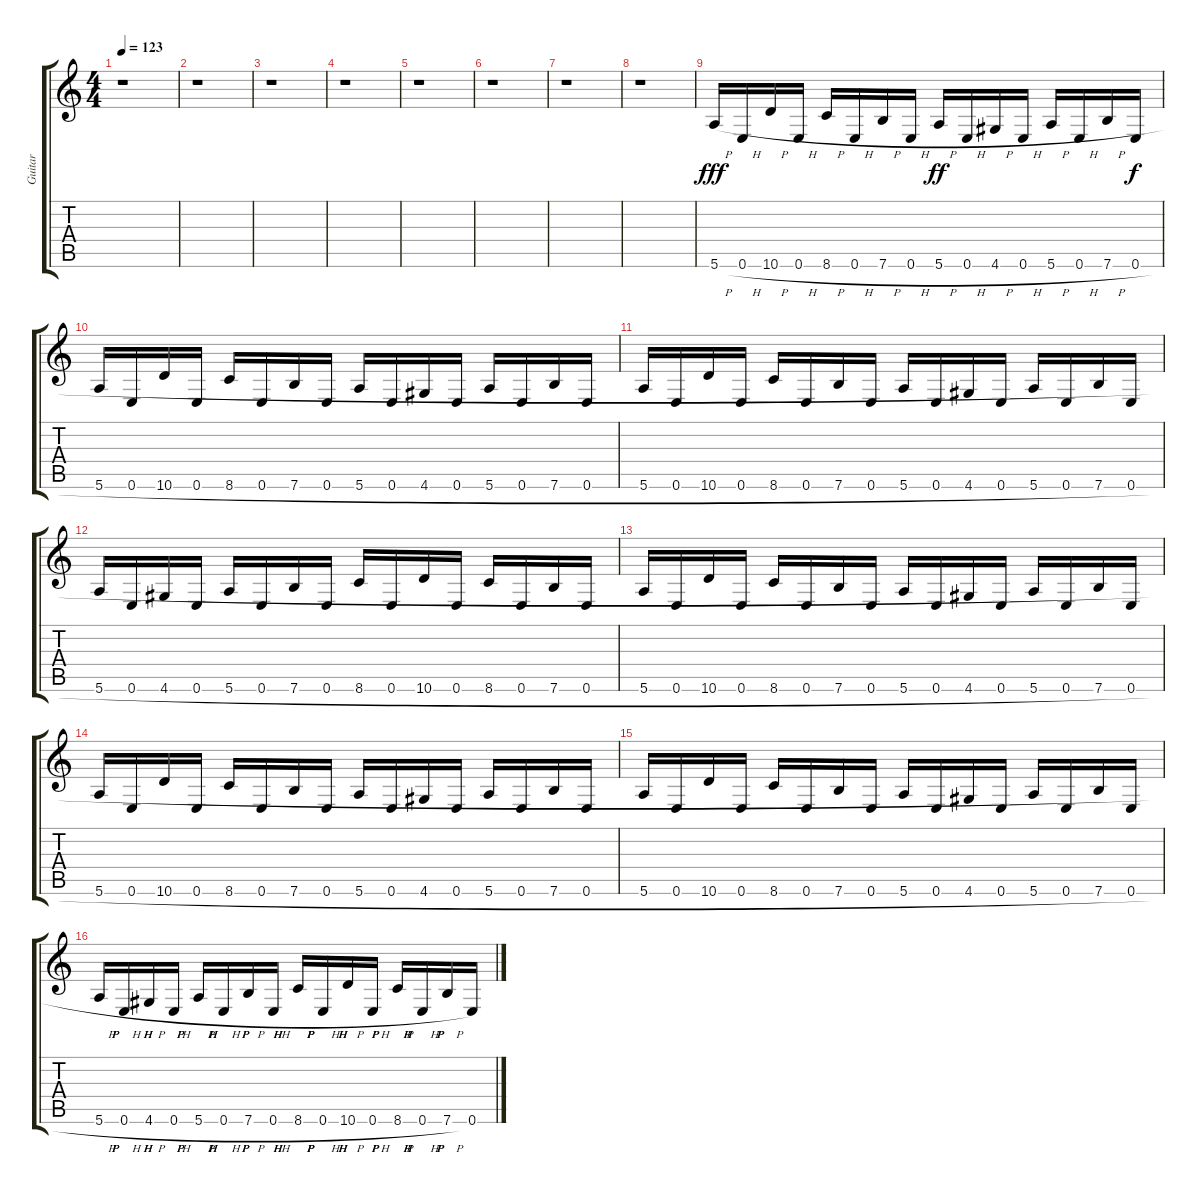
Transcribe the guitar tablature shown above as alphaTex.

\track ("Guitar" "Guitar") {instrument overdrivenguitar}
\staff {score tabs}
\tuning (E4 B3 G3 D3 A2 E2) {hide}
\ts (4 4)
\tempo 123
\clef g2
\ks c
r.1{dy fff instrument overdrivenguitar} |
r.1 |
r.1 |
r.1 |
r.1 |
r.1 |
r.1 |
r.1 |
5.6{h}.16 0.6{h}.16 10.6{h}.16 0.6{h}.16 8.6{h}.16 0.6{h}.16 7.6{h}.16 0.6{h}.16 5.6{h}.16{dy ff} 0.6{h}.16 4.6{h}.16 0.6{h}.16 5.6{h}.16 0.6{h}.16 7.6{h}.16 0.6{h}.16{dy f} |
5.6{h}.16 0.6{h}.16 10.6{h}.16 0.6{h}.16 8.6{h}.16 0.6{h}.16 7.6{h}.16 0.6{h}.16 5.6{h}.16 0.6{h}.16 4.6{h}.16 0.6{h}.16 5.6{h}.16 0.6{h}.16 7.6{h}.16 0.6{h}.16 |
5.6{h}.16 0.6{h}.16 10.6{h}.16 0.6{h}.16 8.6{h}.16 0.6{h}.16 7.6{h}.16 0.6{h}.16 5.6{h}.16 0.6{h}.16 4.6{h}.16 0.6{h}.16 5.6{h}.16 0.6{h}.16 7.6{h}.16 0.6{h}.16 |
5.6{h}.16 0.6{h}.16 4.6{h}.16 0.6{h}.16 5.6{h}.16 0.6{h}.16 7.6{h}.16 0.6{h}.16 8.6{h}.16 0.6{h}.16 10.6{h}.16 0.6{h}.16 8.6{h}.16 0.6{h}.16 7.6{h}.16 0.6{h}.16 |
5.6{h}.16 0.6{h}.16 10.6{h}.16 0.6{h}.16 8.6{h}.16 0.6{h}.16 7.6{h}.16 0.6{h}.16 5.6{h}.16 0.6{h}.16 4.6{h}.16 0.6{h}.16 5.6{h}.16 0.6{h}.16 7.6{h}.16 0.6{h}.16 |
5.6{h}.16 0.6{h}.16 10.6{h}.16 0.6{h}.16 8.6{h}.16 0.6{h}.16 7.6{h}.16 0.6{h}.16 5.6{h}.16 0.6{h}.16 4.6{h}.16 0.6{h}.16 5.6{h}.16 0.6{h}.16 7.6{h}.16 0.6{h}.16 |
5.6{h}.16 0.6{h}.16 10.6{h}.16 0.6{h}.16 8.6{h}.16 0.6{h}.16 7.6{h}.16 0.6{h}.16 5.6{h}.16 0.6{h}.16 4.6{h}.16 0.6{h}.16 5.6{h}.16 0.6{h}.16 7.6{h}.16 0.6{h}.16 |
5.6{h}.16 0.6{h}.16 4.6{h}.16 0.6{h}.16 5.6{h}.16 0.6{h}.16 7.6{h}.16 0.6{h}.16 8.6{h}.16 0.6{h}.16 10.6{h}.16 0.6{h}.16 8.6{h}.16 0.6{h}.16 7.6{h}.16 0.6{h}.16
